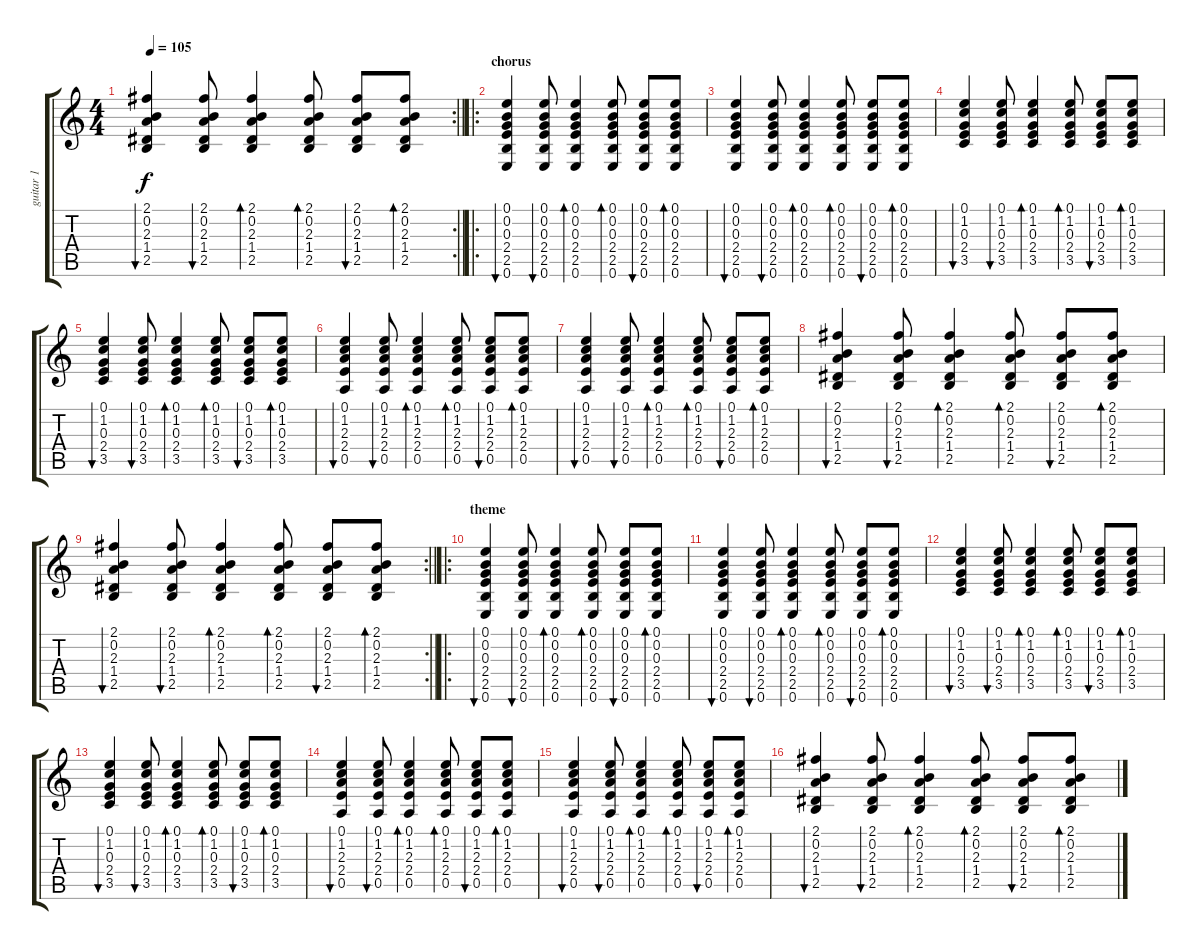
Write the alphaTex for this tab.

\track ("guitar 1" "guitar 1") {instrument acousticguitarsteel}
\staff {score tabs}
\tuning (E4 B3 G3 D3 A2 E2) {hide}
\rc 2
\ts (4 4)
\tempo 105
\clef g2
\barLineRight lightlight
\ks c
(2.1 0.2 2.3 1.4 2.5).4{bu 60 dy f} (2.1 0.2 2.3 1.4 2.5).8{bu 60} (2.1 0.2 2.3 1.4 2.5).4{bd 60} (2.1 0.2 2.3 1.4 2.5).8{bd 60} (2.1 0.2 2.3 1.4 2.5).8{bu 60} (2.1 0.2 2.3 1.4 2.5).8{bd 60} |
\ro
\section ("" "chorus ")
(0.1 0.2 0.3 2.4 2.5 0.6).4{bu 60} (0.1 0.2 0.3 2.4 2.5 0.6).8{bu 60} (0.1 0.2 0.3 2.4 2.5 0.6).4{bd 60} (0.1 0.2 0.3 2.4 2.5 0.6).8{bd 60} (0.1 0.2 0.3 2.4 2.5 0.6).8{bu 60} (0.1 0.2 0.3 2.4 2.5 0.6).8{bd 60} |
(0.1 0.2 0.3 2.4 2.5 0.6).4{bu 60} (0.1 0.2 0.3 2.4 2.5 0.6).8{bu 60} (0.1 0.2 0.3 2.4 2.5 0.6).4{bd 60} (0.1 0.2 0.3 2.4 2.5 0.6).8{bd 60} (0.1 0.2 0.3 2.4 2.5 0.6).8{bu 60} (0.1 0.2 0.3 2.4 2.5 0.6).8{bd 60} |
(0.1 1.2 0.3 2.4 3.5).4{bu 60} (0.1 1.2 0.3 2.4 3.5).8{bu 60} (0.1 1.2 0.3 2.4 3.5).4{bd 60} (0.1 1.2 0.3 2.4 3.5).8{bd 60} (0.1 1.2 0.3 2.4 3.5).8{bu 60} (0.1 1.2 0.3 2.4 3.5).8{bd 60} |
(0.1 1.2 0.3 2.4 3.5).4{bu 60} (0.1 1.2 0.3 2.4 3.5).8{bu 60} (0.1 1.2 0.3 2.4 3.5).4{bd 60} (0.1 1.2 0.3 2.4 3.5).8{bd 60} (0.1 1.2 0.3 2.4 3.5).8{bu 60} (0.1 1.2 0.3 2.4 3.5).8{bd 60} |
(0.1 1.2 2.3 2.4 0.5).4{bu 60} (0.1 1.2 2.3 2.4 0.5).8{bu 60} (0.1 1.2 2.3 2.4 0.5).4{bd 60} (0.1 1.2 2.3 2.4 0.5).8{bd 60} (0.1 1.2 2.3 2.4 0.5).8{bu 60} (0.1 1.2 2.3 2.4 0.5).8{bd 60} |
(0.1 1.2 2.3 2.4 0.5).4{bu 60} (0.1 1.2 2.3 2.4 0.5).8{bu 60} (0.1 1.2 2.3 2.4 0.5).4{bd 60} (0.1 1.2 2.3 2.4 0.5).8{bd 60} (0.1 1.2 2.3 2.4 0.5).8{bu 60} (0.1 1.2 2.3 2.4 0.5).8{bd 60} |
(2.1 0.2 2.3 1.4 2.5).4{bu 60} (2.1 0.2 2.3 1.4 2.5).8{bu 60} (2.1 0.2 2.3 1.4 2.5).4{bd 60} (2.1 0.2 2.3 1.4 2.5).8{bd 60} (2.1 0.2 2.3 1.4 2.5).8{bu 60} (2.1 0.2 2.3 1.4 2.5).8{bd 60} |
\rc 2
\barLineRight lightlight
(2.1 0.2 2.3 1.4 2.5).4{bu 60} (2.1 0.2 2.3 1.4 2.5).8{bu 60} (2.1 0.2 2.3 1.4 2.5).4{bd 60} (2.1 0.2 2.3 1.4 2.5).8{bd 60} (2.1 0.2 2.3 1.4 2.5).8{bu 60} (2.1 0.2 2.3 1.4 2.5).8{bd 60} |
\ro
\section ("" "theme")
(0.1 0.2 0.3 2.4 2.5 0.6).4{bu 60} (0.1 0.2 0.3 2.4 2.5 0.6).8{bu 60} (0.1 0.2 0.3 2.4 2.5 0.6).4{bd 60} (0.1 0.2 0.3 2.4 2.5 0.6).8{bd 60} (0.1 0.2 0.3 2.4 2.5 0.6).8{bu 60} (0.1 0.2 0.3 2.4 2.5 0.6).8{bd 60} |
(0.1 0.2 0.3 2.4 2.5 0.6).4{bu 60} (0.1 0.2 0.3 2.4 2.5 0.6).8{bu 60} (0.1 0.2 0.3 2.4 2.5 0.6).4{bd 60} (0.1 0.2 0.3 2.4 2.5 0.6).8{bd 60} (0.1 0.2 0.3 2.4 2.5 0.6).8{bu 60} (0.1 0.2 0.3 2.4 2.5 0.6).8{bd 60} |
(0.1 1.2 0.3 2.4 3.5).4{bu 60} (0.1 1.2 0.3 2.4 3.5).8{bu 60} (0.1 1.2 0.3 2.4 3.5).4{bd 60} (0.1 1.2 0.3 2.4 3.5).8{bd 60} (0.1 1.2 0.3 2.4 3.5).8{bu 60} (0.1 1.2 0.3 2.4 3.5).8{bd 60} |
(0.1 1.2 0.3 2.4 3.5).4{bu 60} (0.1 1.2 0.3 2.4 3.5).8{bu 60} (0.1 1.2 0.3 2.4 3.5).4{bd 60} (0.1 1.2 0.3 2.4 3.5).8{bd 60} (0.1 1.2 0.3 2.4 3.5).8{bu 60} (0.1 1.2 0.3 2.4 3.5).8{bd 60} |
(0.1 1.2 2.3 2.4 0.5).4{bu 60} (0.1 1.2 2.3 2.4 0.5).8{bu 60} (0.1 1.2 2.3 2.4 0.5).4{bd 60} (0.1 1.2 2.3 2.4 0.5).8{bd 60} (0.1 1.2 2.3 2.4 0.5).8{bu 60} (0.1 1.2 2.3 2.4 0.5).8{bd 60} |
(0.1 1.2 2.3 2.4 0.5).4{bu 60} (0.1 1.2 2.3 2.4 0.5).8{bu 60} (0.1 1.2 2.3 2.4 0.5).4{bd 60} (0.1 1.2 2.3 2.4 0.5).8{bd 60} (0.1 1.2 2.3 2.4 0.5).8{bu 60} (0.1 1.2 2.3 2.4 0.5).8{bd 60} |
(2.1 0.2 2.3 1.4 2.5).4{bu 60} (2.1 0.2 2.3 1.4 2.5).8{bu 60} (2.1 0.2 2.3 1.4 2.5).4{bd 60} (2.1 0.2 2.3 1.4 2.5).8{bd 60} (2.1 0.2 2.3 1.4 2.5).8{bu 60} (2.1 0.2 2.3 1.4 2.5).8{bd 60}
